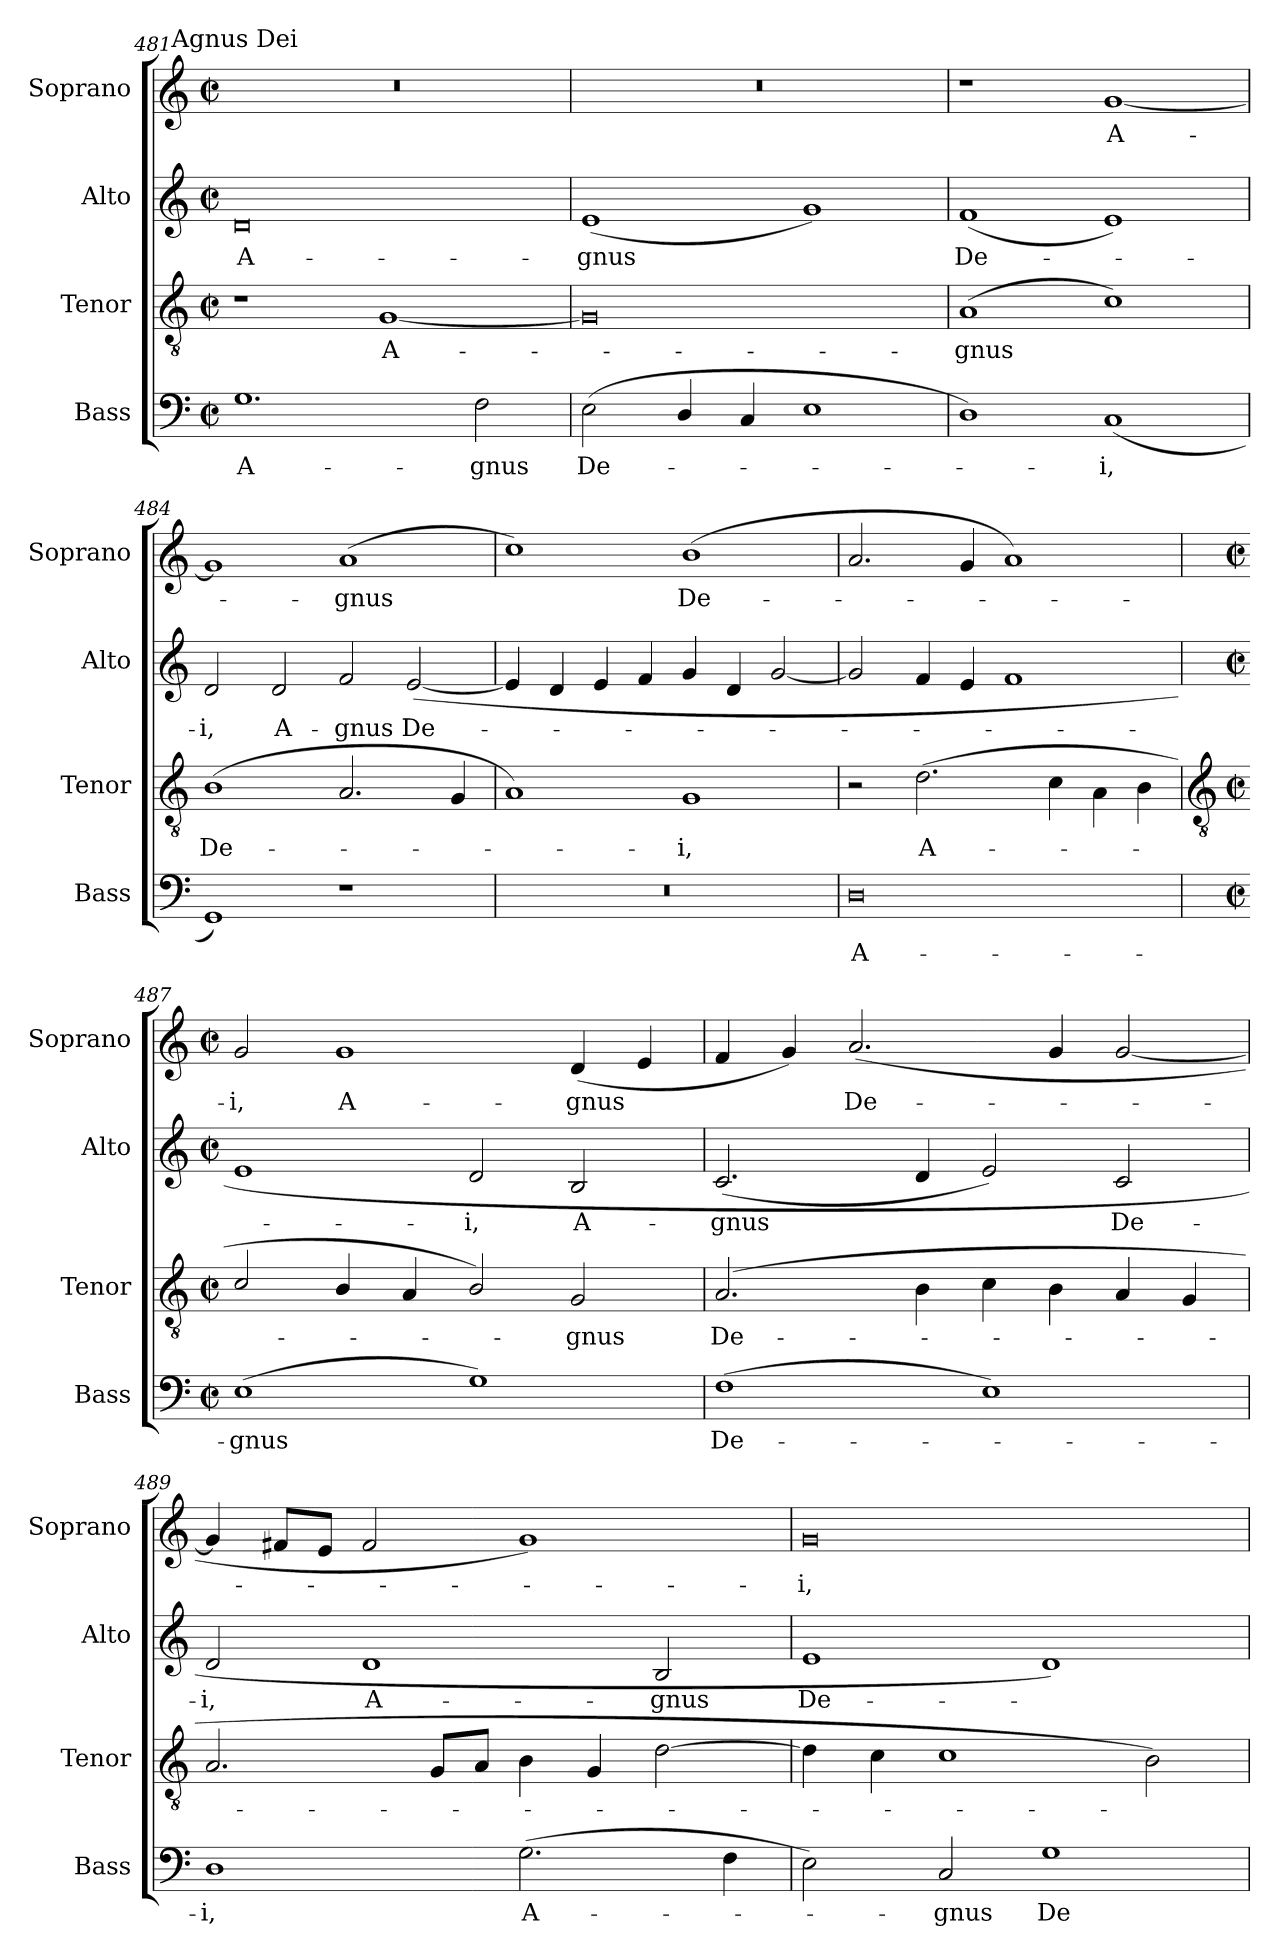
**kern	**text	**kern	**text	**kern	**text	**kern	**text
*part4	*part4	*part3	*part3	*part2	*part2	*part1	*part1
*staff4	*staff4	*staff3	*staff3	*staff2	*staff2	*staff1	*staff1
*I"Bass	*	*I"Tenor	*	*I"Alto	*	*I"Soprano	*
*I'Bass	*	*I'Tenor	*	*I'Alto	*	*I'Soprano	*
!!LO:LB:g=z
*clefF4	*	*clefGv2	*	*clefG2	*	*clefG2	*
*k[]	*	*k[]	*	*k[]	*	*k[]	*
*C:	*	*C:	*	*C:	*	*C:	*
*M4/2	*	*M4/2	*	*M4/2	*	*M4/2	*
*met(c|)	*	*met(c|)	*	*met(c|)	*	*met(c|)	*
=481	=481	=481	=481	=481	=481	=481	=481
!	!	!	!	!	!	!LO:TX:a:cj:t=Agnus Dei	!
!	!LO:LY:b	!	!	!	!LO:LY:b	!	!
1.G	A-	1r	.	0d	A-	0r	.
!	!	!	!LO:LY:b	!	!	!	!
.	.	[1G	A-	.	.	.	.
!	!LO:LY:b	!	!	!	!	!	!
2F	-gnus	.	.	.	.	.	.
=482	=482	=482	=482	=482	=482	=482	=482
!	!LO:LY:b	!	!	!	!LO:LY:b	!	!
(<2E	De-	0G]	.	(<1e	-gnus	0r	.
4D/	.	.	.	.	.	.	.
4C	.	.	.	.	.	.	.
1E/	.	.	.	1g)	.	.	.
=483	=483	=483	=483	=483	=483	=483	=483
!	!	!	!LO:LY:b	!	!LO:LY:b	!	!
1D/)	.	(<1A	gnus	(<1f	De-	1r	.
!	!LO:LY:b	!	!	!	!	!	!LO:LY:b
(<1C	i,	1c)	.	1e)	.	[1g	A-
=484	=484	=484	=484	=484	=484	=484	=484
!	!	!	!LO:LY:b	!	!LO:LY:b	!	!
1GG)	.	(<1B	De-	2d	i,	1g]	.
!	!	!	!	!	!LO:LY:b	!	!
.	.	.	.	2d	A-	.	.
!	!	!	!	!	!LO:LY:b	!	!LO:LY:b
1r	.	2.A	.	2f	-gnus	(<1a	gnus
!	!	!	!	!	!LO:LY:b	!	!
.	.	.	.	(<[2e	De-	.	.
.	.	4G	.	.	.	.	.
=485	=485	=485	=485	=485	=485	=485	=485
0r	.	1A)	.	4e]	.	1cc)	.
.	.	.	.	4d	.	.	.
.	.	.	.	4e	.	.	.
.	.	.	.	4f	.	.	.
!	!	!	!LO:LY:b	!	!	!	!LO:LY:b
.	.	1G	i,	4g	.	(<1b	De-
.	.	.	.	4d	.	.	.
.	.	.	.	[2g	.	.	.
=486	=486	=486	=486	=486	=486	=486	=486
!	!LO:LY:b	!	!	!	!	!	!
0D	A-	2r	.	2g]	.	2.a	.
!	!	!	!LO:LY:b	!	!	!	!
.	.	(<2.d	A-	4f	.	.	.
.	.	.	.	4e	.	4g	.
.	.	.	.	1f	.	1a)	.
.	.	4c	.	.	.	.	.
.	.	4A\	.	.	.	.	.
.	.	4B	.	.	.	.	.
!!LO:LB:g=z
=487	=487	=487	=487	=487	=487	=487	=487
*	*	*clefGv2	*	*	*	*	*
*M4/2	*	*M4/2	*	*M4/2	*	*M4/2	*
*met(c|)	*	*met(c|)	*	*met(c|)	*	*met(c|)	*
!	!LO:LY:b	!	!	!	!	!	!LO:LY:b
(>1E	-gnus	2c/	.	1e	.	2g	i,
!	!	!	!	!	!	!	!LO:LY:b
.	.	4B/	.	.	.	1g	A-
.	.	4A/	.	.	.	.	.
!	!	!	!	!	!LO:LY:b	!	!
1G)	.	2B/)	.	2d	i,	.	.
!	!	!	!LO:LY:b	!	!LO:LY:b	!	!LO:LY:b
.	.	2G	gnus	2B	A-	(<4d	-gnus
.	.	.	.	.	.	4e	.
=488	=488	=488	=488	=488	=488	=488	=488
!	!LO:LY:b	!	!LO:LY:b	!	!LO:LY:b	!	!
(>1F	De-	(>2.A	De-	(<2.c	-gnus	4f	.
.	.	.	.	.	.	4g)	.
!	!	!	!	!	!	!	!LO:LY:b
.	.	.	.	.	.	(<2.a	De-
.	.	4B	.	4d	.	.	.
1E)	.	4c	.	2e)	.	.	.
.	.	4B	.	.	.	4g	.
!	!	!	!	!	!LO:LY:b	!	!
.	.	4A	.	2c	De-	[2g	.
.	.	4G	.	.	.	.	.
=489	=489	=489	=489	=489	=489	=489	=489
!	!LO:LY:b	!	!	!	!LO:LY:b	!	!
1D	i,	2.A	.	2d	-i,	4g]	.
.	.	.	.	.	.	8f#L	.
.	.	.	.	.	.	8eJ	.
!	!	!	!	!	!LO:LY:b	!	!
.	.	.	.	1d	A-	2f#	.
.	.	8GL	.	.	.	.	.
.	.	8AJ	.	.	.	.	.
!	!LO:LY:b	!	!	!	!	!	!
(>2.G	A-	4B	.	.	.	1g)	.
.	.	4G	.	.	.	.	.
!	!	!	!	!	!LO:LY:b	!	!
.	.	[2d	.	2B	-gnus	.	.
4F	.	.	.	.	.	.	.
=490	=490	=490	=490	=490	=490	=490	=490
!	!	!	!	!	!LO:LY:b	!	!LO:LY:b
2E)	.	4d]	.	1e	De-	0g	i,
.	.	4c	.	.	.	.	.
!	!LO:LY:b	!	!	!	!	!	!
2C	gnus	1c	.	.	.	.	.
!	!LO:LY:b	!	!	!	!	!	!
1G	De-	.	.	1d)	.	.	.
.	.	2B)	.	.	.	.	.
=	=	=	=	=	=	=	=
*-	*-	*-	*-	*-	*-	*-	*-
